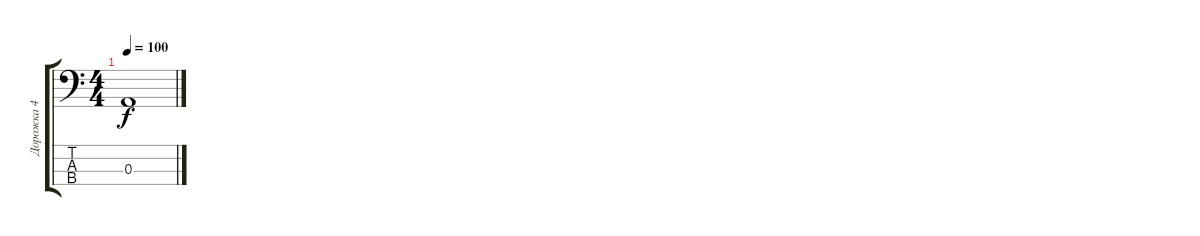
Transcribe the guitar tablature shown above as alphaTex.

\track ("Дорожка 4" "Дорожка 4") {instrument electricbassfinger}
\staff {score tabs}
\tuning (G2 D2 A1 E1) {hide}
\ts (4 4)
\tempo 100
\clef f4
\ks c
0.3{t}.1{dy f}
